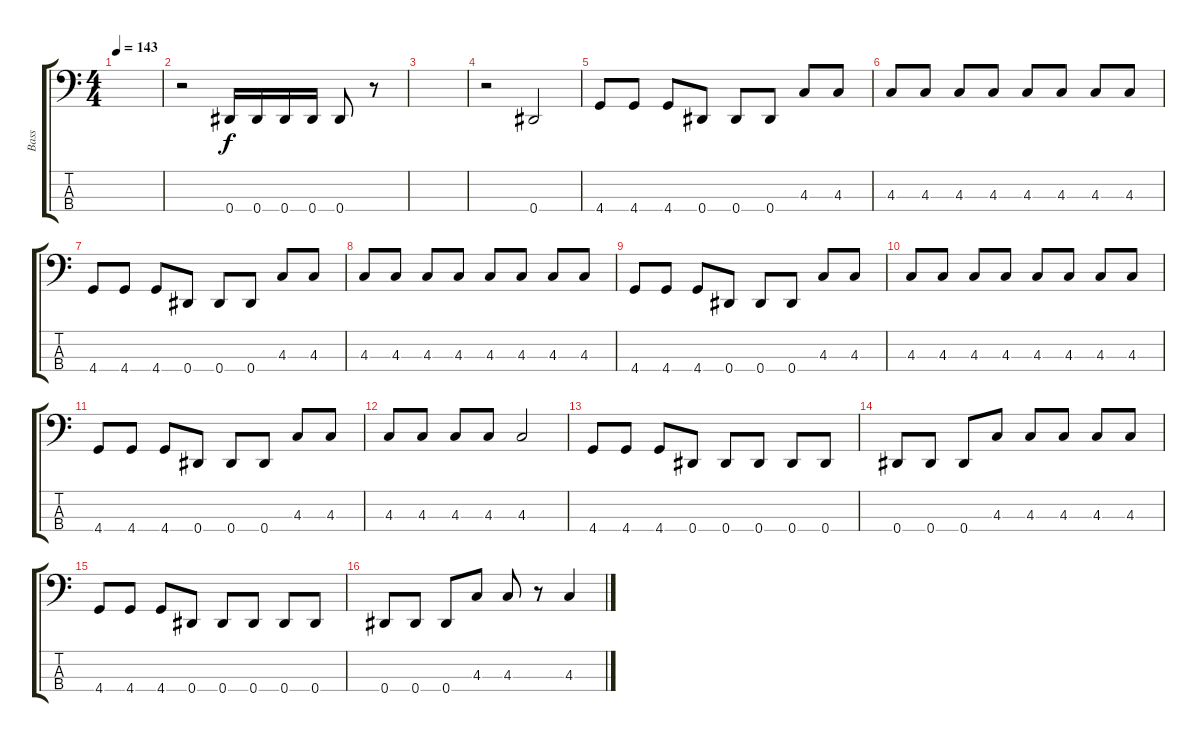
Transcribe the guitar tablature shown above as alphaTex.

\track ("Bass" "Bass") {instrument electricbasspick}
\staff {score tabs}
\tuning (Gb2 Db2 Ab1 Eb1) {hide}
\ts (4 4)
\tempo 143
\clef f4
\ks c
|
r.2 0.4.16 0.4.16 0.4.16 0.4.16 0.4.8 r.8 |
|
r.2 0.4.2 |
4.4.8 4.4.8 4.4.8 0.4.8 0.4.8 0.4.8 4.3.8 4.3.8 |
4.3.8 4.3.8 4.3.8 4.3.8 4.3.8 4.3.8 4.3.8 4.3.8 |
4.4.8 4.4.8 4.4.8 0.4.8 0.4.8 0.4.8 4.3.8 4.3.8 |
4.3.8 4.3.8 4.3.8 4.3.8 4.3.8 4.3.8 4.3.8 4.3.8 |
4.4.8 4.4.8 4.4.8 0.4.8 0.4.8 0.4.8 4.3.8 4.3.8 |
4.3.8 4.3.8 4.3.8 4.3.8 4.3.8 4.3.8 4.3.8 4.3.8 |
4.4.8 4.4.8 4.4.8 0.4.8 0.4.8 0.4.8 4.3.8 4.3.8 |
4.3.8 4.3.8 4.3.8 4.3.8 4.3.2 |
4.4.8 4.4.8 4.4.8 0.4.8 0.4.8 0.4.8 0.4.8 0.4.8 |
0.4.8 0.4.8 0.4.8 4.3.8 4.3.8 4.3.8 4.3.8 4.3.8 |
4.4.8 4.4.8 4.4.8 0.4.8 0.4.8 0.4.8 0.4.8 0.4.8 |
0.4.8 0.4.8 0.4.8 4.3.8 4.3.8 r.8 4.3.4
